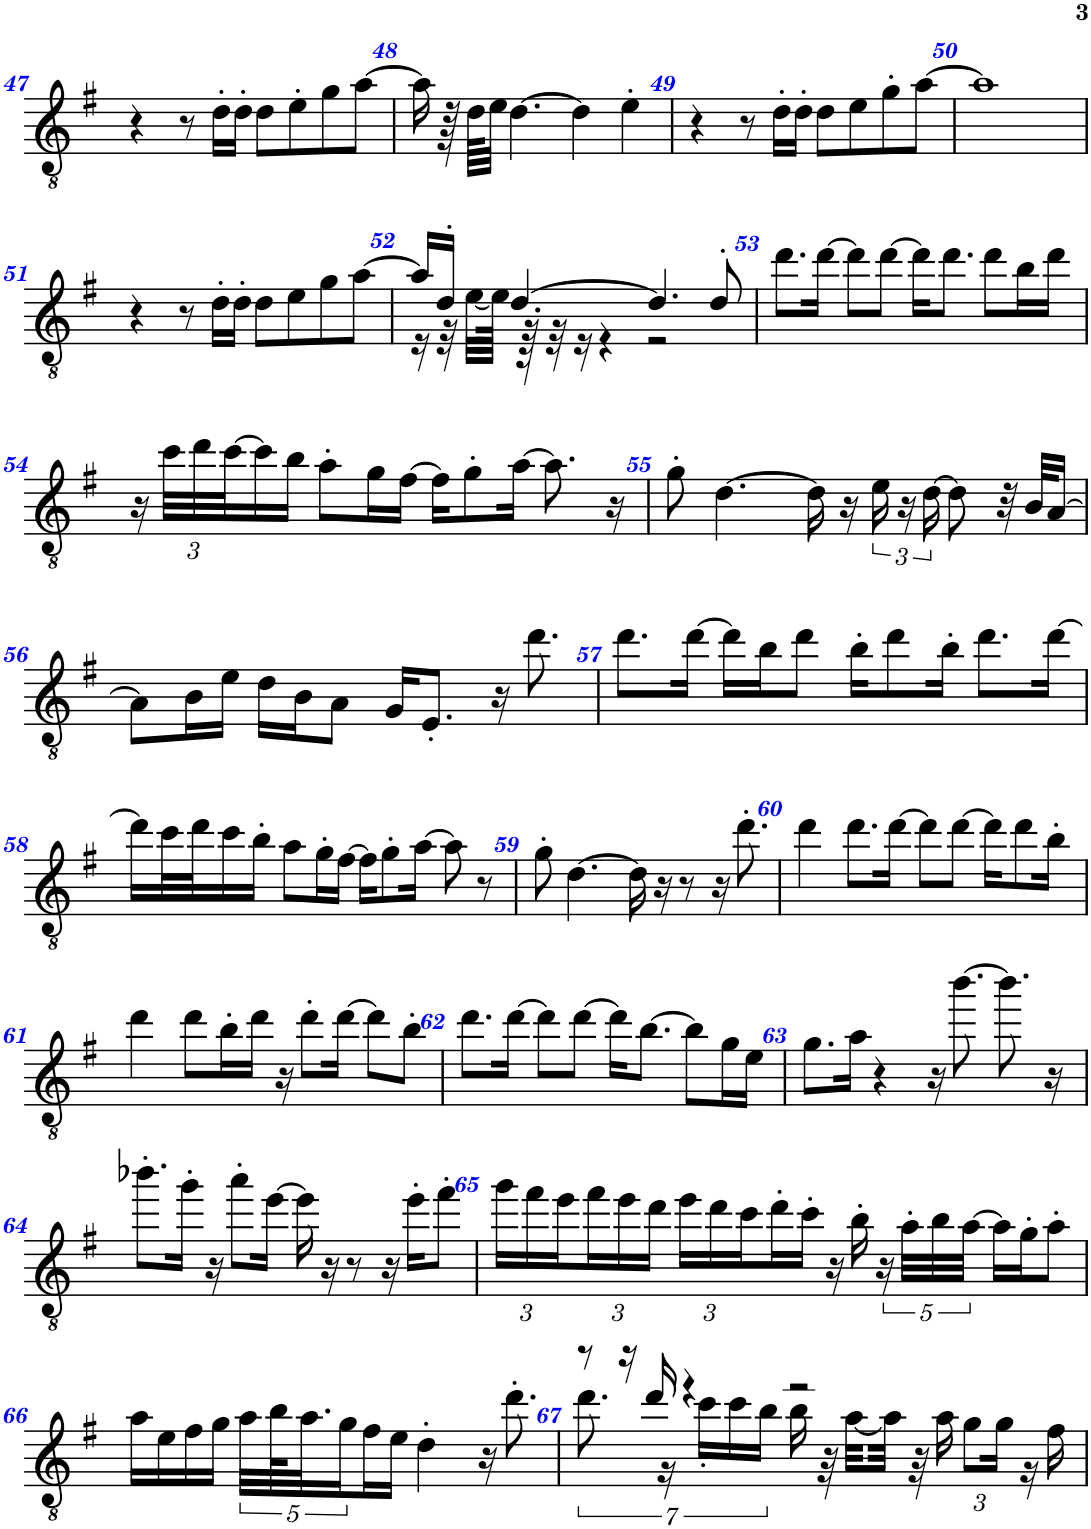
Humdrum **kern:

**kern	**kern	**kern
*part3	*part2	*part1
*staff3	*staff2	*staff1
*I"Organo Rotary, Organ	*I"Basso elettrico senza tasti (Fretless), El Bass	*I"Chitarra
*I'Org. Rot.	*I'Frtl. el. b.	*
!!LO:PB:g=z
*clefG2	*clefF4	*clefGv2
*	*Trd7c12	*
*k[f#]	*k[f#]	*k[f#]
*M4/4	*M4/4	*M4/4
=47	=47	=47
*^	*	*
2.g	1b 1dd	8.G'\L	4r
.	.	16G'\Jk	.
.	.	8.G'\L	8r
.	.	.	16d'\LL
.	.	16G'\Jk	16d'\JJ
.	.	8.G'\L	8d\L
.	.	.	8e'\
.	.	[16G\Jk	.
4ff#	.	16G\LL]	8g\
.	.	16D'\J	.
.	.	8E\J	[8a\J
*v	*v	*	*
=48	=48	=48
2a 2cc 2ee	8.A'\L	16a\]
.	.	64r
.	.	64d\KLLL
.	.	32e\JJJ
.	.	[4.d\
.	16A'\Jk	.
.	8.A'\L	.
.	16A'\Jk	.
4b 4dd 4ff#	16D'\LL	4d\]
.	16E'\J	.
.	16G'\L	.
.	[16A\JJ	.
4a 4cc 4ee	32A]	4e'\
.	32r	.
.	16G'\LL	.
.	16E'\	.
.	16D'\JJ	.
=49	=49	=49
1g 1b 1dd	8.G'\L	4r
.	16G'\Jk	.
.	8.G'\L	8r
.	.	16d'\LL
.	16G'\Jk	16d'\JJ
.	8.G'\L	8d\L
.	.	8e\
.	[16G\Jk	.
.	16G\LL]	8g'\
.	16D'\J	.
.	8E\J	[8a\J
=50	=50	=50
2a 2cc 2ee	8.A'\L	1a]
.	16A'\Jk	.
.	8.A'\L	.
.	16A'\Jk	.
4b 4dd 4ff#	16A'\LL	.
.	16D'\J	.
.	16E'\L	.
.	[16A\JJ	.
4a 4cc 4ee	16A\LL]	.
.	16G'\J	.
.	16E'\L	.
.	16D'\JJ	.
!!LO:LB:g=z
=51	=51	=51
*^	*	*
2.g	1b 1dd	8.G'\L	4r
.	.	16G'\Jk	.
.	.	8.G'\L	8r
.	.	.	16d'\LL
.	.	16G'\Jk	16d'\JJ
.	.	8.G'\L	8d\L
.	.	.	8e\
.	.	[16G\Jk	.
4ff#	.	16G\LL]	8g\
.	.	16D'\J	.
.	.	8E\J	[8a\J
*v	*v	*	*
=52	=52	=52
*	*	*^
2a 2cc 2ee	8.A'\L	16a/LL]	16r
.	.	16d'/JJ	32r
.	.	.	[32e\LLL
.	.	[4.d/	64e\JJJk]
.	.	.	64r
.	.	.	32r
.	16A'\Jk	.	16r
.	8.A'\L	.	4r
.	16A'\Jk	.	.
4b 4dd 4ff#	16D'\LL	4.d/]	2r
.	16E'\J	.	.
.	16G'\L	.	.
.	[16A\JJ	.	.
4a 4cc 4ee	32A]	.	.
.	32r	.	.
.	16G'\LL	.	.
.	16E'\	8d'/	.
.	16D'\JJ	.	.
*	*	*v	*v
=53	=53	=53
1g 1b 1dd	8.G'\L	8.dd\L
.	16G'\Jk	[16dd\Jk
.	8.G'\L	8dd\L]
.	.	[8dd\J
.	16G'\Jk	.
.	8.G'\L	16dd\KL]
.	.	8.dd\J
.	[16G\Jk	.
.	16G\LL]	8dd\L
.	16D'\J	.
.	8E\J	16b\L
.	.	16dd\JJ
!!LO:LB:g=z
=54	=54	=54
2a 2cc 2ee	8.A'\L	16r
*	*	*Xbrackettup
.	.	48cc\LLL
.	.	48dd\
.	.	[48cc\J
.	.	16cc\]
.	16A'\Jk	16b\JJ
.	8.A'\L	8a'\L
.	.	16g\L
.	16A'\Jk	[16f#\JJ
4b 4dd 4ff#	16A'\LL	16f#\KL]
.	16D'\J	8g'\
.	16E'\L	.
.	[16A\JJ	[16a\Jk
4a 4cc 4ee	16A\LL]	8.a\]
.	16G'\J	.
.	16E'\L	.
.	16D'\JJ	16r
=55	=55	=55
*^	*	*
2.g	1b 1dd	8.G'\L	8g'\
.	.	.	[4.d\
.	.	16G'\Jk	.
.	.	8.G'\L	.
.	.	16G'\Jk	.
.	.	8.G'\L	16d\]
.	.	.	16r
*	*	*	*brackettup
.	.	.	24e\
.	.	.	24r
.	.	[16G\Jk	.
.	.	.	[24d\
4ff#	.	16G\LL]	8d\]
.	.	16D'\J	.
.	.	8E\J	32r
.	.	.	32B/KLL
.	.	.	[16A/JJ
*v	*v	*	*
!!LO:LB:g=z
=56	=56	=56
2a 2cc 2ee	8.A'\L	8A\L]
.	.	16B\L
.	16A'\Jk	16e\JJ
.	8.A'\L	16d\LL
.	.	16B\J
.	.	8A\J
.	16A'\Jk	.
4b 4dd 4ff#	16D'\LL	16G/KL
.	16E'\J	8.E'/J
.	16G'\L	.
.	[16A\JJ	.
4a 4cc 4ee	32A]	16r
.	32r	.
.	16G'\LL	8.dd\
.	16E'\	.
.	16D'\JJ	.
=57	=57	=57
1g 1b 1dd	8.G'\L	8.dd\L
.	16G'\Jk	[16dd\Jk
.	8.G'\L	16dd\LL]
.	.	16b\J
.	.	8dd\J
.	16G'\Jk	.
.	8.G'\L	16b'\KL
.	.	8dd\
.	[16G\Jk	16b'\Jk
.	16G\LL]	8.dd\L
.	16D'\J	.
.	8E\J	.
.	.	[16dd\Jk
!!LO:LB:g=z
=58	=58	=58
2a 2cc 2ee	8.A'\L	16dd\LL]
.	.	32cc\L
.	.	32dd\J
.	.	16cc\
.	16A'\Jk	16b'\JJ
.	8.A'\L	8a\L
.	.	16g'\L
.	16A'\Jk	[16f#\JJ
4b 4dd 4ff#	16A'\LL	16f#\KL]
.	16D'\J	8g'\
.	16E'\L	.
.	[16A\JJ	[16a\Jk
4a 4cc 4ee	16A\LL]	8a\]
.	16G'\J	.
.	16E'\L	8r
.	16D'\JJ	.
=59	=59	=59
*^	*	*
2.g	1b 1dd	8.G'\L	8g'\
.	.	.	[4.d\
.	.	16G'\Jk	.
.	.	8.G'\L	.
.	.	16G'\Jk	.
.	.	8.G'\L	16d\]
.	.	.	16r
.	.	.	8r
.	.	[16G\Jk	.
4ff#	.	16G\LL]	16r
.	.	16D'\J	8.dd'\
.	.	8E\J	.
*v	*v	*	*
=60	=60	=60
2a 2cc 2ee	8.A'\L	4dd\
.	16A'\Jk	.
.	8.A'\L	8.dd\L
.	16A'\Jk	[16dd\Jk
4b 4dd 4ff#	16D'\LL	8dd\L]
.	16E'\J	.
.	16G'\L	[8dd\J
.	[16A\JJ	.
4a 4cc 4ee	32A]	16dd\KL]
.	32r	.
.	16G'\LL	8dd\
.	16E'\	.
.	16D'\JJ	16b'\Jk
!!LO:LB:g=z
=61	=61	=61
1g 1b 1dd	8.G'\L	4dd\
.	16G'\Jk	.
.	8.G'\L	8dd\L
.	.	16b'\L
.	16G'\Jk	16dd\JJ
.	8.G'\L	16r
.	.	8dd'\L
.	[16G\Jk	[16dd\Jk
.	16G\LL]	8dd\L]
.	16D'\J	.
.	8E\J	8b'\J
=62	=62	=62
2a 2cc 2ee	8.A'\L	8.dd\L
.	16A'\Jk	[16dd\Jk
.	8.A'\L	8dd\L]
.	.	[8dd\J
.	16A'\Jk	.
4b 4dd 4ff#	16A'\LL	16dd\KL]
.	16D'\J	[8.b\J
.	16E'\L	.
.	[16A\JJ	.
4a 4cc 4ee	16A\LL]	8b\L]
.	16G'\J	.
.	16E'\L	16g\L
.	16D'\JJ	16e\JJ
=63	=63	=63
*^	*	*
2.g	1b 1dd	8.G'\L	8.g\L
.	.	16G'\Jk	16a\Jk
.	.	8.G'\L	4r
.	.	16G'\Jk	.
.	.	8.G'\L	16r
.	.	.	[8.bb\
.	.	[16G\Jk	.
4ff#	.	16G\LL]	8.bb\]
.	.	16D'\J	.
.	.	8E\J	.
.	.	.	16r
*v	*v	*	*
!!LO:LB:g=z
=64	=64	=64
2a 2cc 2ee	8.A'\L	8.bb-X'\L
.	16A'\Jk	16gg'\Jk
.	8.A'\L	16r
.	.	8aa'\L
.	16A'\Jk	[16ee\Jk
4b 4dd 4ff#	16D'\LL	16ee\]
.	16E'\J	16r
.	16G'\L	8r
.	[16A\JJ	.
4a 4cc 4ee	32A]	16r
.	32r	.
.	16G'\LL	16ee'\KL
.	16E'\	8ff#'\J
.	16D'\JJ	.
=65	=65	=65
*	*	*Xbrackettup
1g 1b 1dd	8.G'\L	24gg\LL
.	.	24ff#\
.	.	24ee\
.	.	24ff#\
.	.	24ee\
.	16G'\Jk	.
.	.	24dd\JJ
.	8.G'\L	24ee\LL
.	.	24dd\
.	.	24cc\
.	.	16dd'\
.	16G'\Jk	16cc'\JJ
.	8.G'\L	16r
.	.	16b'\
*	*	*brackettup
.	.	20r
.	.	40a'\LLL
.	[16G\Jk	.
.	.	40b\
.	.	[40a\JJJ
.	16G\LL]	16a\LL]
.	16D'\J	16g'\J
.	8E\J	8a'\J
!!LO:LB:g=z
=66	=66	=66
2a 2cc 2ee	8.A'\L	16a\LL
.	.	16e\
.	.	16f#\
.	16A'\Jk	16g\JJ
.	8.A'\L	40a\LLL
.	.	80b\K
.	.	40.a\J
.	.	20g\
.	.	16f#\
.	16A'\Jk	16e\JJ
4b 4dd 4ff#	16A'\LL	4d'\
.	16D'\J	.
.	16E'\L	.
.	[16A\JJ	.
4a 4cc 4ee	16A\LL]	16r
.	16G'\J	8.dd'\
.	16E'\L	.
.	16D'\JJ	.
=67	=67	=67
*^	*	*^
2.g	1b 1dd	8.G'\L	8r	7.dd\
.	.	.	16r	.
.	.	16G'\Jk	16dd/	.
.	.	.	.	14r
.	.	8.G'\L	4r	.
.	.	.	.	14cc'\LL
.	.	.	.	14cc\
.	.	.	.	14b\JJ
.	.	16G'\Jk	.	.
.	.	8.G'\L	2r	16b\
.	.	.	.	32r
.	.	.	.	[32a\LLL
.	.	.	.	32a\JJJ]
.	.	.	.	32r
.	.	[16G\Jk	.	16a\
*	*	*	*	*Xbrackettup
4ff#	.	16G\LL]	.	12g\L
.	.	16D'\J	.	.
.	.	.	.	24g\Jk
.	.	8E\J	.	16r
.	.	.	.	16f#\
*v	*v	*	*v	*v
=	=	=
*-	*-	*-
